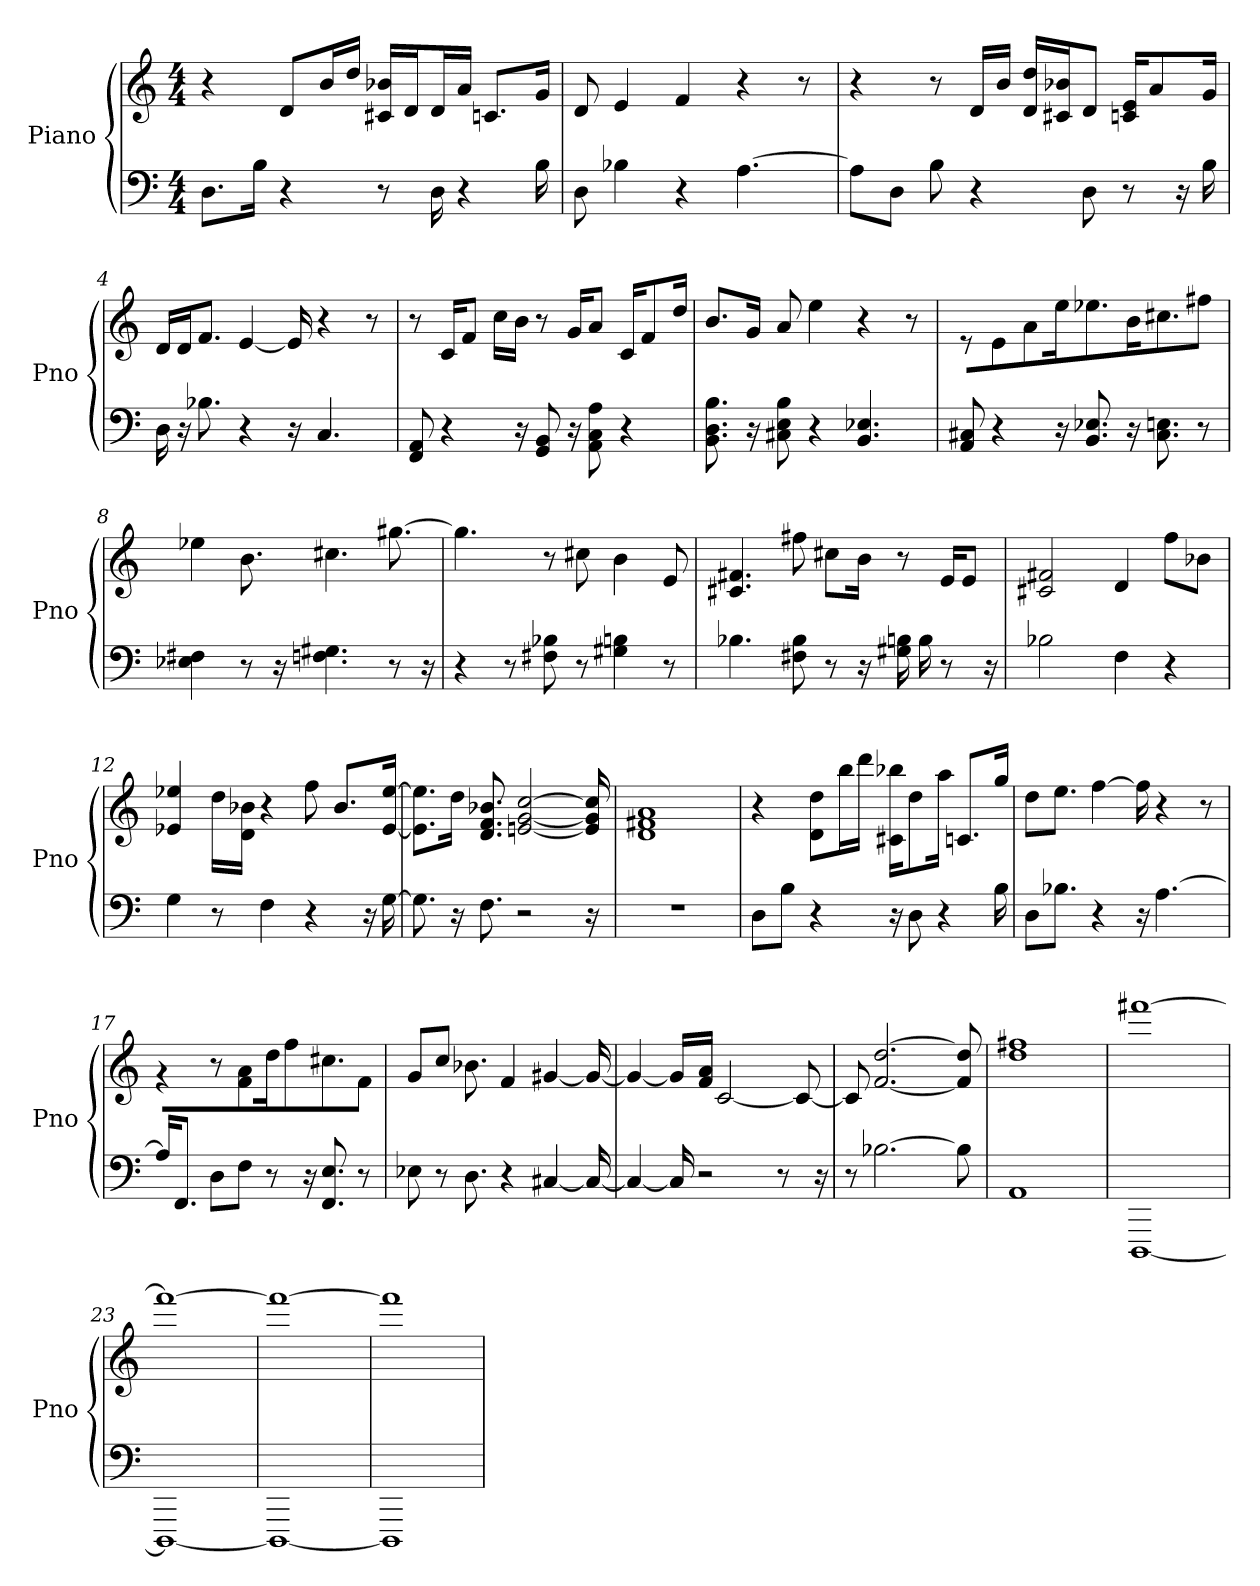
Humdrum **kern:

**kern	**kern
*part1	*part1
*staff2	*staff1
*I"Piano	*
*I'Pno	*
*clefF4	*clefG2
*k[]	*k[]
*C:	*C:
*M4/4	*M4/4
*MM58	*MM58
=1	=1
8.D\L	4r
16B\Jk	.
4r	8d/L
.	16b/L
.	16dd/JJ
8r	16b-/ 16c#/LL
.	16d/J
16D	16d/L
4r	16a/JJ
.	8.c/L
16B	16g/Jk
=2	=2
8D	8d
4B-	4e
4r	4f
[4.A	4r
.	8r
=3	=3
8A\L]	4r
8D\J	.
8B	8r
4r	16d/LL
.	16b/JJ
.	16dd/ 16d/LL
.	16b-/ 16c#/J
8D	8d/J
8r	16c/ 16e/KL
.	8a/
16r	.
16B	16g/Jk
=4	=4
16D	16d/LL
16r	16d/J
8.B-	8.f/J
4r	[4e
16r	16e]
4.C	4r
.	8r
=5	=5
8FF 8AA	8r
4r	16c/KL
.	8f/J
.	16cc\LL
16r	16b\JJ
8GG 8BB	8r
16r	16g/KL
8C 8A 8AA	8a/J
4r	16c/KL
.	8f/
.	16dd/Jk
=6	=6
8.B 8.BB 8.D	8.b/L
16r	16g/Jk
8E 8C# 8B	8a
4r	4ee
4.BB 4.E-	4r
.	8r
=7	=7
8C# 8AA	8r
4r	8e
.	8a\L
16r	16ee\K
8.BB 8.E-	8.ee-\J
16r	16b\KL
8.C# 8.E	8.cc#\J
8r	8ff#J
=8	=8
4E- 4F#	4ee-
8r	8.b
16r	.
4.G# 4.F	4.cc#
8r	[8.gg#
16r	.
=9	=9
4r	4.gg#]
8r	.
8F# 8B-	8r
8r	8cc#
4G# 4B	4b
8r	8e
=10	=10
4.B-	4.c# 4.f#
8F# 8B-	8ff#
8r	8cc#\L
16r	16b\Jk
16G# 16B	8r
16B	.
8r	16e/KL
.	8e/J
16r	.
=11	=11
2B-	2f# 2c#
4F	4d
4r	8ff\L
.	8b-\J
=12	=12
4G	4ee- 4e-
8r	16dd\LL
.	16d\ 16b-\JJ
4F	4r
4r	8ff
.	8.b-/L
16r	.
[16G	[16ee-/ [16e-/Jk
=13	=13
8.G]	8.ee-]\ 8.e-]\L
16r	16dd\Jk
8.F	8.b- 8.d 8.f
2r	[2cc [2e [2g
16r	16cc] 16e] 16g]
=14	=14
1r	1a 1d 1f#
=15	=15
8D\L	4r
8B\J	.
4r	8dd\ 8d\L
.	16bb\L
.	16ddd\JJ
16r	16bb-\ 16c#\KL
8D	8dd\
4r	16aa\Jk
.	8.c/L
16B	16gg/Jk
=16	=16
8D\L	8dd\L
8.B-\J	8.ee\J
4r	[4ff
16r	16ff]
[4.A	4r
.	8r
=17	=17
16A/KL]	4r
8.FF/J	.
8D\L	8r
8F\J	8f 8a
8r	16dd\KL
.	8ff\
16r	.
8.E 8.FF	8.cc#\J
8r	8fJ
=18	=18
8E-	8g/L
8r	8cc/J
8.D	8.b-
4r	4f
[4C#	[4g#
16C#_	16g#_
=19	=19
4C#_	4g#_
16C#]	16g#/LL]
2r	16a/ 16f/JJ
.	[2c
8r	.
.	8c_
16r	.
=20	=20
8r	8c]
[2.B-	[2.dd [2.f
8B-]	8dd] 8f]
=21	=21
1AA	1ff# 1dd
=22	=22
[1DDD	[1fff#
=23	=23
1DDD_	1fff#_
=24	=24
1DDD_	1fff#_
=25	=25
1DDD]	1fff#]
=	=
*-	*-
